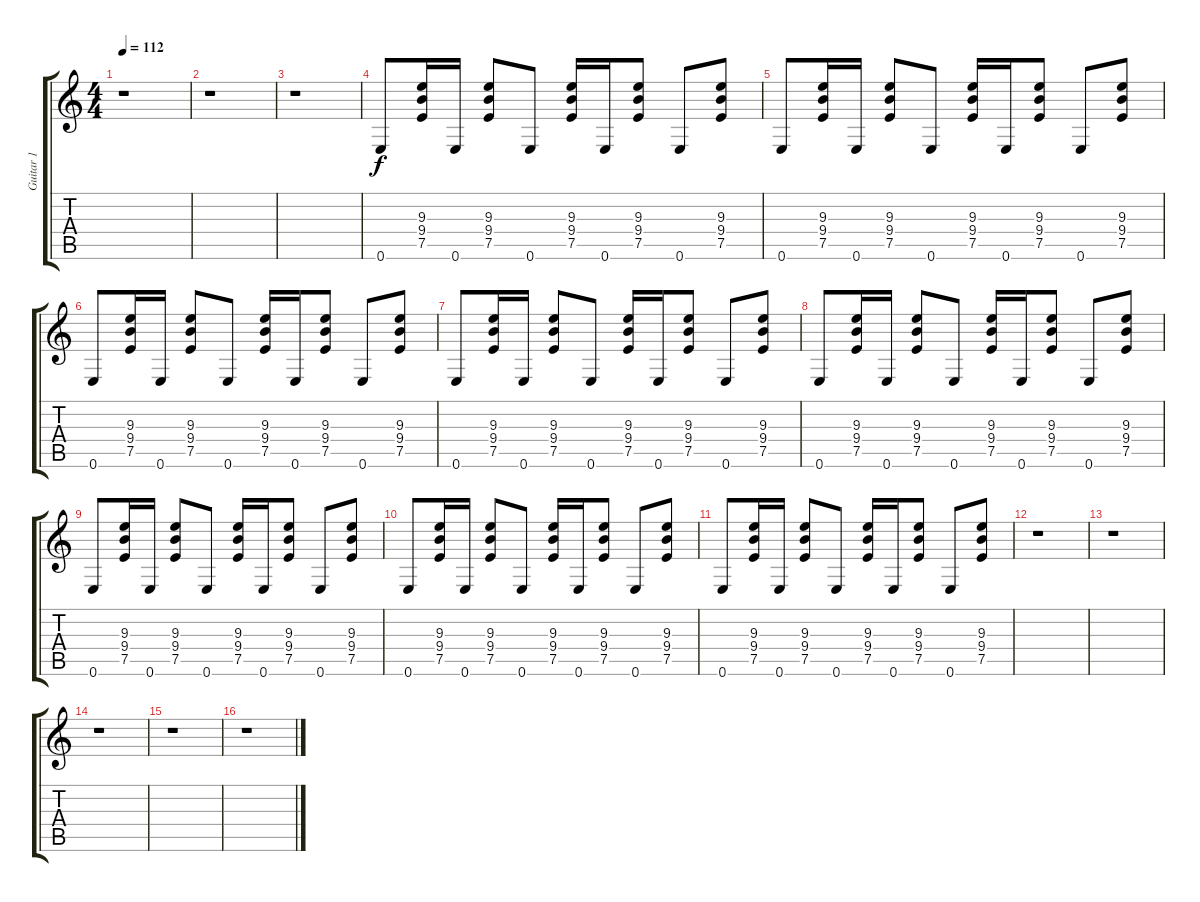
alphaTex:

\track ("Guitar 1" "Guitar 1") {instrument overdrivenguitar}
\staff {score tabs}
\tuning (E4 B3 G3 D3 A2 E2) {hide}
\ts (4 4)
\tempo 112
\clef g2
\ks c
r.1{dy f instrument overdrivenguitar} |
r.1 |
r.1 |
0.6.8 (9.3 9.4 7.5).16 0.6.16 (9.3 9.4 7.5).8 0.6.8 (9.3 9.4 7.5).16 0.6.16 (9.3 9.4 7.5).8 0.6.8 (9.3 9.4 7.5).8 |
0.6.8 (9.3 9.4 7.5).16 0.6.16 (9.3 9.4 7.5).8 0.6.8 (9.3 9.4 7.5).16 0.6.16 (9.3 9.4 7.5).8 0.6.8 (9.3 9.4 7.5).8 |
0.6.8 (9.3 9.4 7.5).16 0.6.16 (9.3 9.4 7.5).8 0.6.8 (9.3 9.4 7.5).16 0.6.16 (9.3 9.4 7.5).8 0.6.8 (9.3 9.4 7.5).8 |
0.6.8 (9.3 9.4 7.5).16 0.6.16 (9.3 9.4 7.5).8 0.6.8 (9.3 9.4 7.5).16 0.6.16 (9.3 9.4 7.5).8 0.6.8 (9.3 9.4 7.5).8 |
0.6.8 (9.3 9.4 7.5).16 0.6.16 (9.3 9.4 7.5).8 0.6.8 (9.3 9.4 7.5).16 0.6.16 (9.3 9.4 7.5).8 0.6.8 (9.3 9.4 7.5).8 |
0.6.8 (9.3 9.4 7.5).16 0.6.16 (9.3 9.4 7.5).8 0.6.8 (9.3 9.4 7.5).16 0.6.16 (9.3 9.4 7.5).8 0.6.8 (9.3 9.4 7.5).8 |
0.6.8 (9.3 9.4 7.5).16 0.6.16 (9.3 9.4 7.5).8 0.6.8 (9.3 9.4 7.5).16 0.6.16 (9.3 9.4 7.5).8 0.6.8 (9.3 9.4 7.5).8 |
0.6.8 (9.3 9.4 7.5).16 0.6.16 (9.3 9.4 7.5).8 0.6.8 (9.3 9.4 7.5).16 0.6.16 (9.3 9.4 7.5).8 0.6.8 (9.3 9.4 7.5).8 |
r.1 |
r.1 |
r.1 |
r.1 |
r.1
